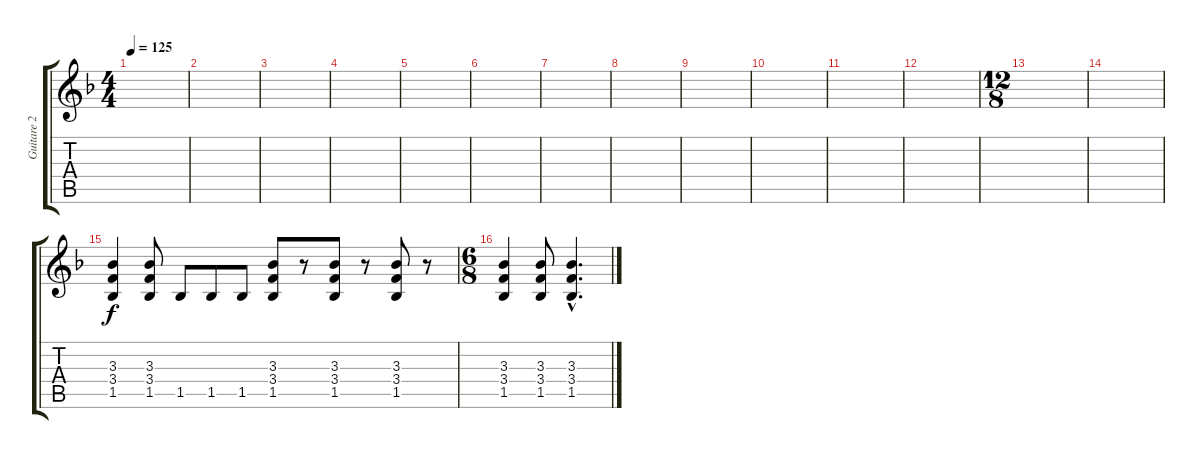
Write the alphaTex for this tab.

\track ("Guitare 2" "Guitare 2") {instrument acousticguitarnylon}
\staff {score tabs}
\tuning (E4 B3 G3 D3 A2 E2) {hide}
\ts (4 4)
\tempo 125
\clef g2
\ks f
|
|
|
|
|
|
|
|
|
|
|
|
\ts (12 8)
|
|
(3.3 3.4 1.5).4{volume 12 balance 14 instrument overdrivenguitar} (3.3 3.4 1.5).8 1.5.8 1.5.8 1.5.8 (3.3 3.4 1.5).8 r.8 (3.3 3.4 1.5).8 r.8 (3.3 3.4 1.5).8 r.8 |
\ts (6 8)
(3.3 3.4 1.5).4 (3.3 3.4 1.5).8 (3.3{hac} 3.4{hac} 1.5{hac}).4{d}
